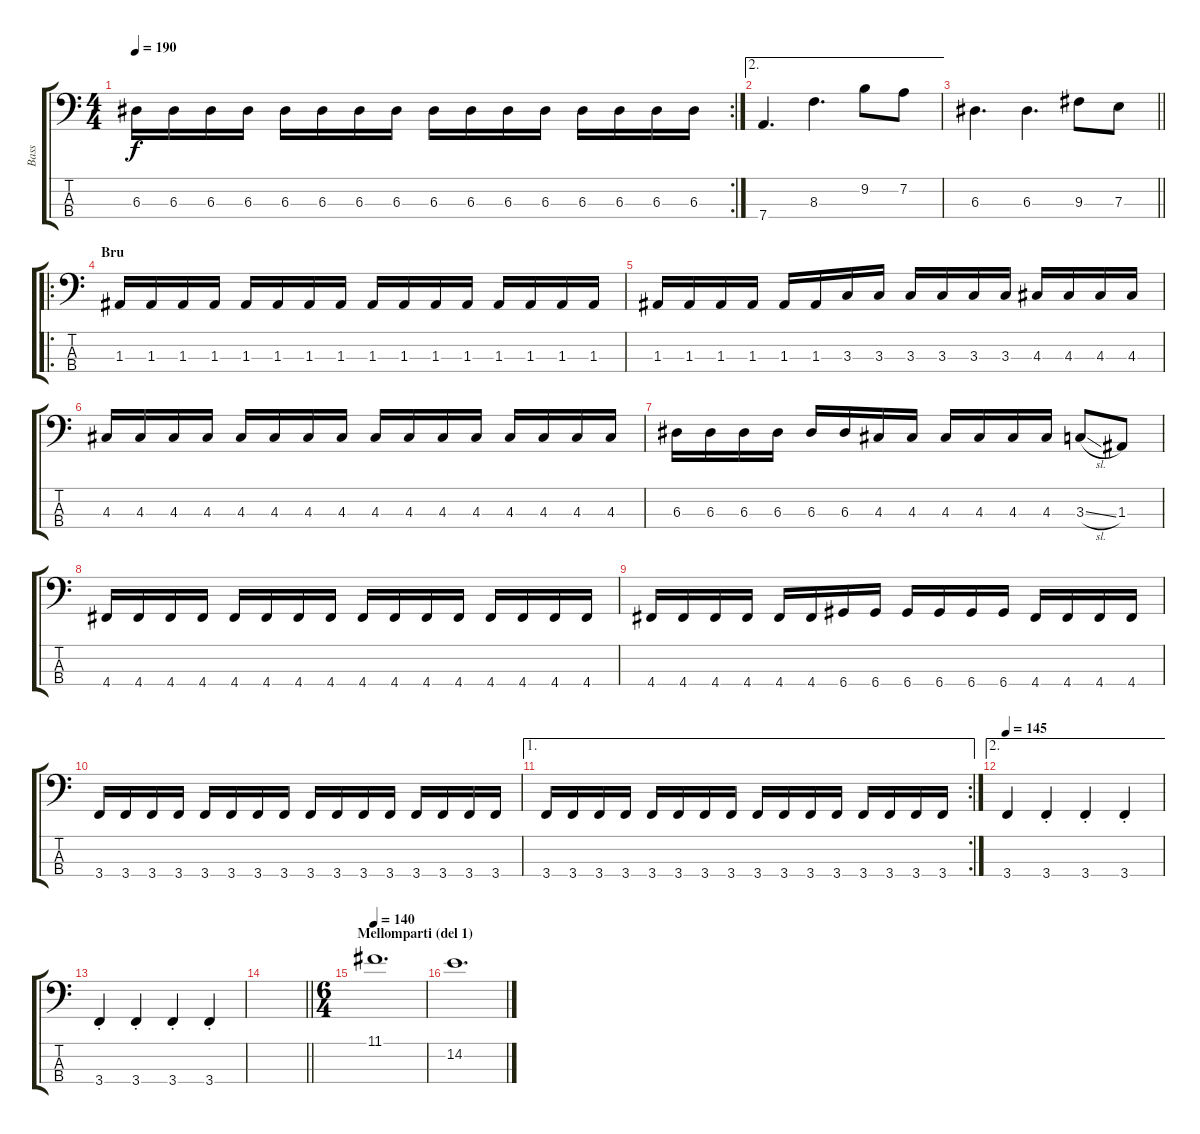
\track ("Bass" "Bass") {instrument electricbassfinger}
\staff {score tabs}
\tuning (G2 D2 A1 D1) {hide}
\rc 2
\ts (4 4)
\tempo 190
\clef f4
\ks c
6.3.16{dy f} 6.3.16 6.3.16 6.3.16 6.3.16 6.3.16 6.3.16 6.3.16 6.3.16 6.3.16 6.3.16 6.3.16 6.3.16 6.3.16 6.3.16 6.3.16 |
\ae 2
7.4.4{d} 8.3.4{d} 9.2.8 7.2.8 |
\barLineRight lightlight
6.3.4{d} 6.3.4{d} 9.3.8 7.3.8 |
\ro
\section ("" "Bru")
1.3.16 1.3.16 1.3.16 1.3.16 1.3.16 1.3.16 1.3.16 1.3.16 1.3.16 1.3.16 1.3.16 1.3.16 1.3.16 1.3.16 1.3.16 1.3.16 |
1.3.16 1.3.16 1.3.16 1.3.16 1.3.16 1.3.16 3.3.16 3.3.16 3.3.16 3.3.16 3.3.16 3.3.16 4.3.16 4.3.16 4.3.16 4.3.16 |
4.3.16 4.3.16 4.3.16 4.3.16 4.3.16 4.3.16 4.3.16 4.3.16 4.3.16 4.3.16 4.3.16 4.3.16 4.3.16 4.3.16 4.3.16 4.3.16 |
6.3.16 6.3.16 6.3.16 6.3.16 6.3.16 6.3.16 4.3.16 4.3.16 4.3.16 4.3.16 4.3.16 4.3.16 3.3{sl}.8 1.3.8 |
4.4.16 4.4.16 4.4.16 4.4.16 4.4.16 4.4.16 4.4.16 4.4.16 4.4.16 4.4.16 4.4.16 4.4.16 4.4.16 4.4.16 4.4.16 4.4.16 |
4.4.16 4.4.16 4.4.16 4.4.16 4.4.16 4.4.16 6.4.16 6.4.16 6.4.16 6.4.16 6.4.16 6.4.16 4.4.16 4.4.16 4.4.16 4.4.16 |
3.4.16 3.4.16 3.4.16 3.4.16 3.4.16 3.4.16 3.4.16 3.4.16 3.4.16 3.4.16 3.4.16 3.4.16 3.4.16 3.4.16 3.4.16 3.4.16 |
\ae 1
\rc 2
3.4.16 3.4.16 3.4.16 3.4.16 3.4.16 3.4.16 3.4.16 3.4.16 3.4.16 3.4.16 3.4.16 3.4.16 3.4.16 3.4.16 3.4.16 3.4.16 |
\ae 2
\tempo 145
3.4.4 3.4{st}.4 3.4{st}.4 3.4{st}.4 |
3.4{st}.4 3.4{st}.4 3.4{st}.4 3.4{st}.4 |
\barLineRight lightlight
|
\ts (6 4)
\section ("" " Mellomparti (del 1)")
\tempo 140
11.1.1{d} |
14.2.1{d}
